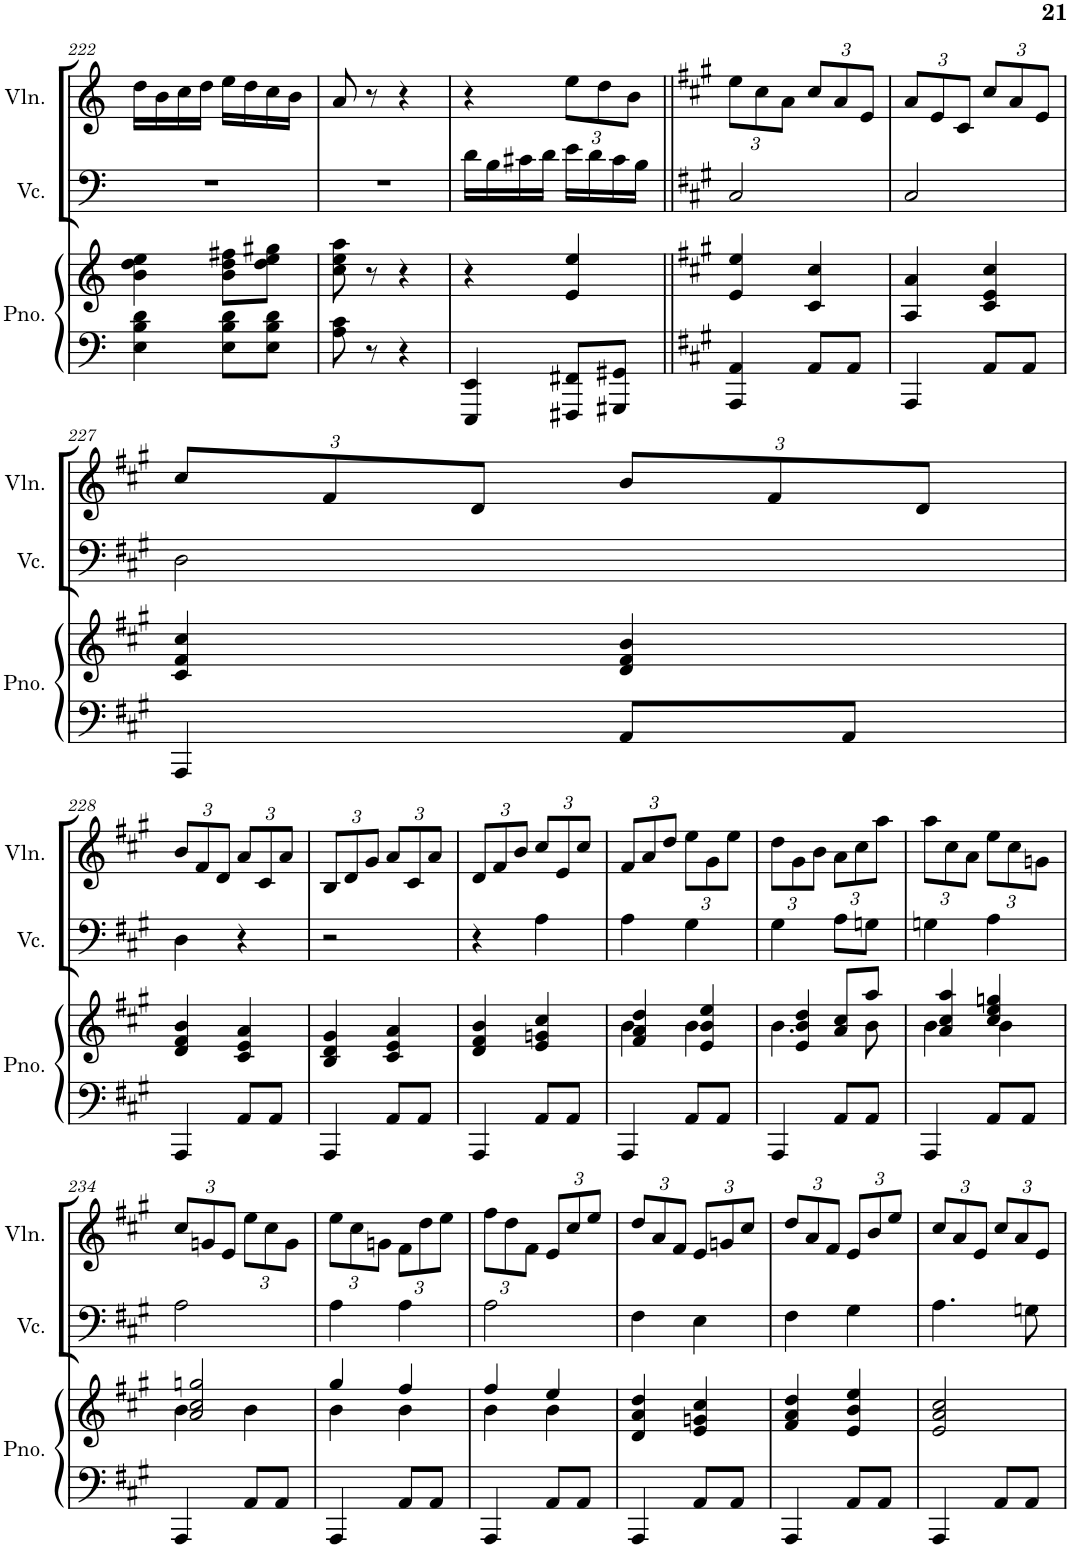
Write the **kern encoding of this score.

**kern	**kern	**kern	**kern
*part3	*part3	*part2	*part1
*staff4	*staff3	*staff2	*staff1
*I"Piano	*	*I"Violoncello	*I"Violin
*I'Pno.	*	*I'Vc.	*I'Vln.
!!LO:PB:g=z
*clefF4	*clefG2	*clefF4	*clefG2
*k[]	*k[]	*k[]	*k[]
*M2/4	*M2/4	*M2/4	*M2/4
=222	=222	=222	=222
4E\ 4B\ 4d\	4b\ 4dd\ 4ee\	2r	16dd\LL
.	.	.	16b\
.	.	.	16cc\
.	.	.	16dd\JJ
8E\ 8B\ 8d\L	8b\ 8dd\ 8ff#X\L	.	16ee\LL
.	.	.	16dd\
8E\ 8B\ 8d\J	8dd\ 8ee\ 8gg#X\J	.	16cc\
.	.	.	16b\JJ
=223	=223	=223	=223
8A\ 8c\	8cc\ 8ee\ 8aa\	2r	8a/
8r	8r	.	8r
4r	4r	.	4r
=224	=224	=224	=224
4EEE/ 4EE/	4r	16d\LL	4r
.	.	16B\	.
.	.	16c#X\	.
.	.	16d\JJ	.
*	*	*	*Xbrackettup
8FFF#X/ 8FF#X/L	4e/ 4ee/	16e\LL	12ee\L
.	.	16d\	.
.	.	.	12dd\
8GGG#X/ 8GG#X/J	.	16c#\	.
.	.	.	12b\J
.	.	16B\JJ	.
=225||	=225||	=225||	=225||
*k[f#c#g#]	*k[f#c#g#]	*k[f#c#g#]	*k[f#c#g#]
4AAA/ 4AA/	4e/ 4ee/	2C#/	12ee\L
.	.	.	12cc#\
.	.	.	12a\J
8AA/L	4c#/ 4cc#/	.	12cc#/L
.	.	.	12a/
8AA/J	.	.	.
.	.	.	12e/J
=226	=226	=226	=226
4AAA/	4A/ 4a/	2C#/	12a/L
.	.	.	12e/
.	.	.	12c#/J
8AA/L	4c#/ 4e/ 4cc#/	.	12cc#/L
.	.	.	12a/
8AA/J	.	.	.
.	.	.	12e/J
!!LO:LB:g=z
=227	=227	=227	=227
4AAA/	4c#/ 4f#/ 4cc#/	2D\	12cc#/L
.	.	.	12f#/
.	.	.	12d/J
8AA/L	4d/ 4f#/ 4b/	.	12b/L
.	.	.	12f#/
8AA/J	.	.	.
.	.	.	12d/J
!!LO:LB:g=z
=228	=228	=228	=228
4AAA/	4d/ 4f#/ 4b/	4D\	12b/L
.	.	.	12f#/
.	.	.	12d/J
8AA/L	4c#/ 4e/ 4a/	4r	12a/L
.	.	.	12c#/
8AA/J	.	.	.
.	.	.	12a/J
=229	=229	=229	=229
4AAA/	4B/ 4d/ 4g#/	2r	12B/L
.	.	.	12d/
.	.	.	12g#/J
8AA/L	4c#/ 4e/ 4a/	.	12a/L
.	.	.	12c#/
8AA/J	.	.	.
.	.	.	12a/J
=230	=230	=230	=230
4AAA/	4d/ 4f#/ 4b/	4r	12d/L
.	.	.	12f#/
.	.	.	12b/J
8AA/L	4e/ 4gn/ 4cc#/	4A\	12cc#/L
.	.	.	12e/
8AA/J	.	.	.
.	.	.	12cc#/J
=231	=231	=231	=231
*	*^	*	*
4AAA/	4f#/ 4a/ 4dd/	4b\	4A\	12f#/L
.	.	.	.	12a/
.	.	.	.	12dd/J
8AA/L	4e/ 4b/ 4ee/	4b\	4G#\	12ee\L
.	.	.	.	12g#\
8AA/J	.	.	.	.
.	.	.	.	12ee\J
=232	=232	=232	=232	=232
4AAA/	4e/ 4b/ 4dd/	4.b\	4G#\	12dd\L
.	.	.	.	12g#\
.	.	.	.	12b\J
8AA/L	8a/ 8cc#/L	.	8A\L	12a\L
.	.	.	.	12cc#\
8AA/J	8aa/J	8b\	8Gn\J	.
.	.	.	.	12aa\J
=233	=233	=233	=233	=233
4AAA/	4a/ 4cc#/ 4aa/	4b\	4Gn\	12aa\L
.	.	.	.	12cc#\
.	.	.	.	12a\J
8AA/L	4cc#/ 4ee/ 4ggn/	4b\	4A\	12ee\L
.	.	.	.	12cc#\
8AA/J	.	.	.	.
.	.	.	.	12gn\J
!!LO:LB:g=z
=234	=234	=234	=234	=234
4AAA/	2a/ 2cc#/ 2ggn/	4b\	2A\	12cc#/L
.	.	.	.	12gn/
.	.	.	.	12e/J
8AA/L	.	4b\	.	12ee\L
.	.	.	.	12cc#\
8AA/J	.	.	.	.
.	.	.	.	12g\J
=235	=235	=235	=235	=235
4AAA/	4gg#/	4b\	4A\	12ee\L
.	.	.	.	12cc#\
.	.	.	.	12gn\J
8AA/L	4ff#/	4b\	4A\	12f#\L
.	.	.	.	12dd\
8AA/J	.	.	.	.
.	.	.	.	12ee\J
=236	=236	=236	=236	=236
4AAA/	4ff#/	4b\	2A\	12ff#\L
.	.	.	.	12dd\
.	.	.	.	12f#\J
8AA/L	4ee/	4b\	.	12e/L
.	.	.	.	12cc#/
8AA/J	.	.	.	.
.	.	.	.	12ee/J
*	*v	*v	*	*
=237	=237	=237	=237
4AAA/	4d/ 4a/ 4dd/	4F#\	12dd/L
.	.	.	12a/
.	.	.	12f#/J
8AA/L	4e/ 4gn/ 4cc#/	4E\	12e/L
.	.	.	12gn/
8AA/J	.	.	.
.	.	.	12cc#/J
=238	=238	=238	=238
4AAA/	4f#/ 4a/ 4dd/	4F#\	12dd/L
.	.	.	12a/
.	.	.	12f#/J
8AA/L	4e/ 4b/ 4ee/	4G#\	12e/L
.	.	.	12b/
8AA/J	.	.	.
.	.	.	12ee/J
=239	=239	=239	=239
4AAA/	2e/ 2a/ 2cc#/	4.A\	12cc#/L
.	.	.	12a/
.	.	.	12e/J
8AA/L	.	.	12cc#/L
.	.	.	12a/
8AA/J	.	8Gn\	.
.	.	.	12e/J
=	=	=	=
*-	*-	*-	*-
